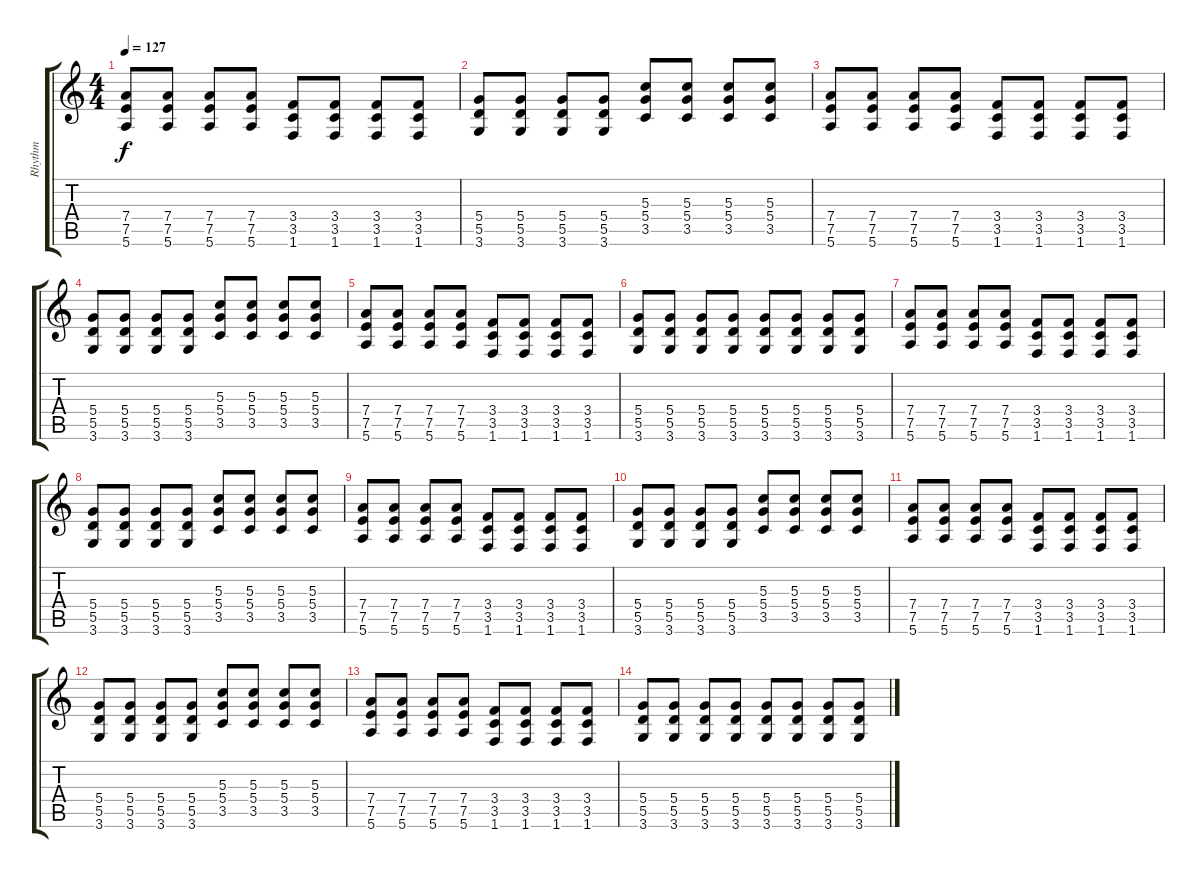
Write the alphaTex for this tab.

\track ("Rhythm" "Rhythm") {instrument distortionguitar}
\staff {score tabs}
\tuning (E4 B3 G3 D3 A2 E2) {hide}
\ts (4 4)
\tempo 127
\clef g2
\ks c
(7.4 7.5 5.6).8{dy f} (7.4 7.5 5.6).8 (7.4 7.5 5.6).8 (7.4 7.5 5.6).8 (3.4 3.5 1.6).8 (3.4 3.5 1.6).8 (3.4 3.5 1.6).8 (3.4 3.5 1.6).8 |
(5.4 5.5 3.6).8 (5.4 5.5 3.6).8 (5.4 5.5 3.6).8 (5.4 5.5 3.6).8 (5.3 5.4 3.5).8 (5.3 5.4 3.5).8 (5.3 5.4 3.5).8 (5.3 5.4 3.5).8 |
(7.4 7.5 5.6).8 (7.4 7.5 5.6).8 (7.4 7.5 5.6).8 (7.4 7.5 5.6).8 (3.4 3.5 1.6).8 (3.4 3.5 1.6).8 (3.4 3.5 1.6).8 (3.4 3.5 1.6).8 |
(5.4 5.5 3.6).8 (5.4 5.5 3.6).8 (5.4 5.5 3.6).8 (5.4 5.5 3.6).8 (5.3 5.4 3.5).8 (5.3 5.4 3.5).8 (5.3 5.4 3.5).8 (5.3 5.4 3.5).8 |
(7.4 7.5 5.6).8 (7.4 7.5 5.6).8 (7.4 7.5 5.6).8 (7.4 7.5 5.6).8 (3.4 3.5 1.6).8 (3.4 3.5 1.6).8 (3.4 3.5 1.6).8 (3.4 3.5 1.6).8 |
(5.4 5.5 3.6).8 (5.4 5.5 3.6).8 (5.4 5.5 3.6).8 (5.4 5.5 3.6).8 (5.4 5.5 3.6).8 (5.4 5.5 3.6).8 (5.4 5.5 3.6).8 (5.4 5.5 3.6).8 |
(7.4 7.5 5.6).8 (7.4 7.5 5.6).8 (7.4 7.5 5.6).8 (7.4 7.5 5.6).8 (3.4 3.5 1.6).8 (3.4 3.5 1.6).8 (3.4 3.5 1.6).8 (3.4 3.5 1.6).8 |
(5.4 5.5 3.6).8 (5.4 5.5 3.6).8 (5.4 5.5 3.6).8 (5.4 5.5 3.6).8 (5.3 5.4 3.5).8 (5.3 5.4 3.5).8 (5.3 5.4 3.5).8 (5.3 5.4 3.5).8 |
(7.4 7.5 5.6).8 (7.4 7.5 5.6).8 (7.4 7.5 5.6).8 (7.4 7.5 5.6).8 (3.4 3.5 1.6).8 (3.4 3.5 1.6).8 (3.4 3.5 1.6).8 (3.4 3.5 1.6).8 |
(5.4 5.5 3.6).8 (5.4 5.5 3.6).8 (5.4 5.5 3.6).8 (5.4 5.5 3.6).8 (5.3 5.4 3.5).8 (5.3 5.4 3.5).8 (5.3 5.4 3.5).8 (5.3 5.4 3.5).8 |
(7.4 7.5 5.6).8 (7.4 7.5 5.6).8 (7.4 7.5 5.6).8 (7.4 7.5 5.6).8 (3.4 3.5 1.6).8 (3.4 3.5 1.6).8 (3.4 3.5 1.6).8 (3.4 3.5 1.6).8 |
(5.4 5.5 3.6).8 (5.4 5.5 3.6).8 (5.4 5.5 3.6).8 (5.4 5.5 3.6).8 (5.3 5.4 3.5).8 (5.3 5.4 3.5).8 (5.3 5.4 3.5).8 (5.3 5.4 3.5).8 |
(7.4 7.5 5.6).8 (7.4 7.5 5.6).8 (7.4 7.5 5.6).8 (7.4 7.5 5.6).8 (3.4 3.5 1.6).8 (3.4 3.5 1.6).8 (3.4 3.5 1.6).8 (3.4 3.5 1.6).8 |
(5.4 5.5 3.6).8 (5.4 5.5 3.6).8 (5.4 5.5 3.6).8 (5.4 5.5 3.6).8 (5.4 5.5 3.6).8 (5.4 5.5 3.6).8 (5.4 5.5 3.6).8 (5.4 5.5 3.6).8
